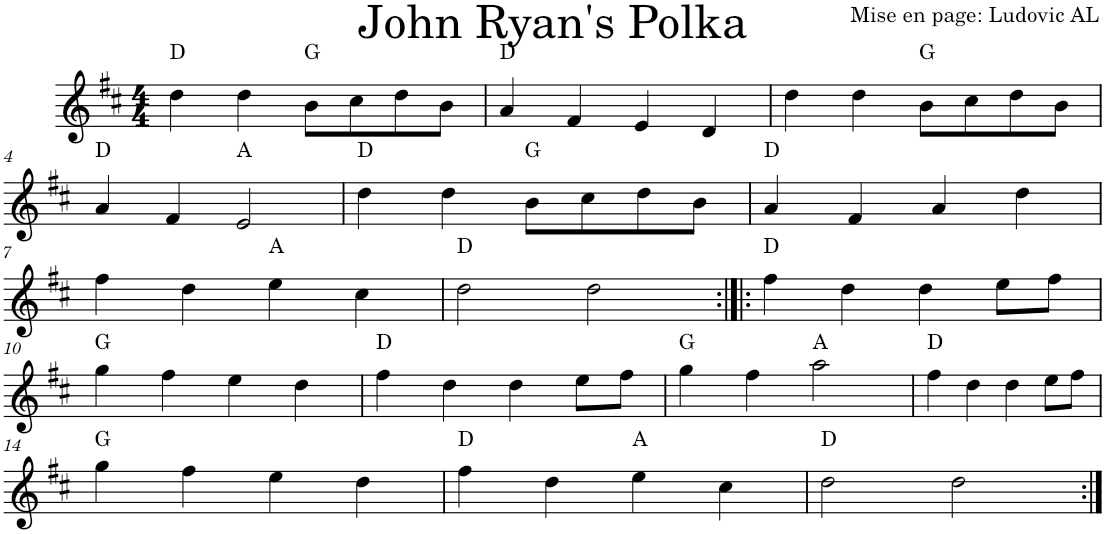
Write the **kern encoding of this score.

**kern	**harte
*part1	*part1
*staff1	*
*I"Violon	*
*I'Vln.	*
*clefG2	*
*k[f#c#]	*
*M4/4	*
=1	=1
4dd\	D:maj
4dd\	.
8b\L	G:maj
8cc#\	.
8dd\	.
8b\J	.
=2	=2
4a/	D:maj
4f#/	.
4e/	.
4d/	.
=3	=3
4dd\	.
4dd\	.
8b\L	G:maj
8cc#\	.
8dd\	.
8b\J	.
!!LO:LB:g=z
=4	=4
4a/	D:maj
4f#/	.
2e/	A:maj
=5	=5
4dd\	D:maj
4dd\	.
8b\L	G:maj
8cc#\	.
8dd\	.
8b\J	.
=6	=6
4a/	D:maj
4f#/	.
4a/	.
4dd\	.
!!LO:LB:g=z
=7	=7
4ff#\	.
4dd\	.
4ee\	A:maj
4cc#\	.
=8	=8
2dd\	D:maj
2dd\	.
=9:|!|:	=9:|!|:
4ff#\	D:maj
4dd\	.
4dd\	.
8ee\L	.
8ff#\J	.
!!LO:LB:g=z
=10	=10
4gg\	G:maj
4ff#\	.
4ee\	.
4dd\	.
=11	=11
4ff#\	D:maj
4dd\	.
4dd\	.
8ee\L	.
8ff#\J	.
=12	=12
4gg\	G:maj
4ff#\	.
2aa\	A:maj
=13	=13
4ff#\	D:maj
4dd\	.
4dd\	.
8ee\L	.
8ff#\J	.
!!LO:LB:g=z
=14	=14
4gg\	G:maj
4ff#\	.
4ee\	.
4dd\	.
=15	=15
4ff#\	D:maj
4dd\	.
4ee\	A:maj
4cc#\	.
=16	=16
2dd\	D:maj
2dd\	.
=:|!	=:|!
*-	*-
